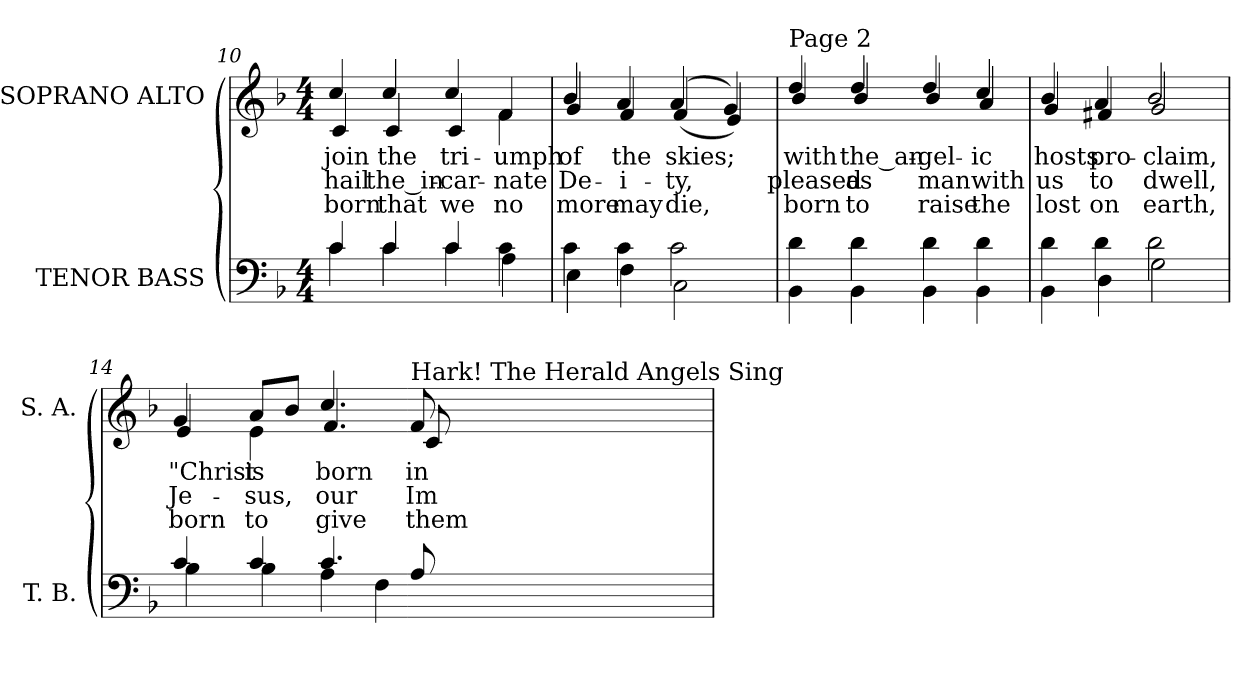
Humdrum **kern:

**kern	**kern	**text	**text	**text
*part2	*part1	*part1	*part1	*part1
*staff2	*staff1	*staff1	*staff1	*staff1
*I"TENOR BASS	*I"SOPRANO ALTO	*	*	*
*I'T. B.	*I'S. A.	*	*	*
*clefF4	*clefG2	*	*	*
*k[b-]	*k[b-]	*	*	*
*F:	*F:	*	*	*
*M4/4	*M4/4	*	*	*
=10	=10	=10	=10	=10
*^	*	*	*	*
!	!	!	!LO:LY:b:color=#000000	!LO:LY:b:color=#000000	!LO:LY:b:color=#000000
*	*	*^	*	*	*
4ci/	4ci\	4cci/	4ci/	join	hail	born
!	!	!	!	!LO:LY:b:color=#000000	!LO:LY:b:color=#000000	!LO:LY:b:color=#000000
4ci/	4ci\	4cci/	4ci/	the	the_in-	that
!	!	!	!	!LO:LY:b:color=#000000	!LO:LY:b:color=#000000	!LO:LY:b:color=#000000
4ci/	4ci\	4cci/	4ci/	tri-	-car-	we
!	!	!	!	!LO:LY:b:color=#000000	!LO:LY:b:color=#000000	!LO:LY:b:color=#000000
4ci\	4Ai\	4fi/	4fi\	-umph	-nate	no
=11	=11	=11	=11	=11	=11	=11
!	!	!	!	!LO:LY:b:color=#000000	!LO:LY:b:color=#000000	!LO:LY:b:color=#000000
4ci\	4Ei\	4b-i/	4gi/	of	De-	more
!	!	!	!	!LO:LY:b:color=#000000	!LO:LY:b:color=#000000	!LO:LY:b:color=#000000
4ci\	4Fi\	4ai/	4fi/	the	-i-	may
!	!	!	!	!LO:LY:b:color=#000000	!LO:LY:b:color=#000000	!LO:LY:b:color=#000000
2ci\	2Ci\	(4ai/	(4fi/	skies;	-ty,	die,
.	.	4gi/)	4ei/)	.	.	.
!!LO:PB:g=z	!!
=12	=12	=12	=12	=12	=12	=12
!	!	!LO:TX:a:t=Page 2	!	!	!	!
!	!	!	!	!LO:LY:b:color=#000000	!LO:LY:b:color=#000000	!LO:LY:b:color=#000000
4di\	4BB-i\	4ddi/	4b-i/	with	pleased	born
!	!	!	!	!LO:LY:b:color=#000000	!LO:LY:b:color=#000000	!LO:LY:b:color=#000000
4di\	4BB-i\	4ddi/	4b-i/	the_an-	as	to
!	!	!	!	!LO:LY:b:color=#000000	!LO:LY:b:color=#000000	!LO:LY:b:color=#000000
4di\	4BB-i\	4ddi/	4b-i/	-gel-	man	raise
!	!	!	!	!LO:LY:b:color=#000000	!LO:LY:b:color=#000000	!LO:LY:b:color=#000000
4di\	4BB-i\	4cci/	4ai/	-ic	with	the
=13	=13	=13	=13	=13	=13	=13
!	!	!	!	!LO:LY:b:color=#000000	!LO:LY:b:color=#000000	!LO:LY:b:color=#000000
4di\	4BB-i\	4b-i/	4gi/	hosts	us	lost
!	!	!	!	!LO:LY:b:color=#000000	!LO:LY:b:color=#000000	!LO:LY:b:color=#000000
4di\	4Di\	4ai/	4f#Xi/	pro-	to	on
!	!	!	!	!LO:LY:b:color=#000000	!LO:LY:b:color=#000000	!LO:LY:b:color=#000000
2di\	2Gi\	2b-i/	2gi/	-claim,	dwell,	earth,
=14	=14	=14	=14	=14	=14	=14
!	!	!	!	!LO:LY:b:color=#000000	!LO:LY:b:color=#000000	!LO:LY:b:color=#000000
4ci/	4B-i\	4gi/	4ei/	"Christ	Je-	born
!	!	!	!	!LO:LY:b:color=#000000	!LO:LY:b:color=#000000	!LO:LY:b:color=#000000
4ci/	4B-i\	8ai/L	4ei\	is	-sus,	to
.	.	8b-i/J	.	.	.	.
!	!	!	!	!LO:LY:b:color=#000000	!LO:LY:b:color=#000000	!LO:LY:b:color=#000000
4.ci/	4Ai\	4.cci/	4.fi/	born	our	give
.	4Fi\	.	.	.	.	.
!	!	!LO:TX:a:t=Hark! The Herald Angels Sing	!	!	!	!
!	!	!	!	!LO:LY:b:color=#000000	!LO:LY:b:color=#000000	!LO:LY:b:color=#000000
8Ai/	.	8fi/	8ci/	in	Im-	them
*v	*v	*	*	*	*	*
*	*v	*v	*	*	*
=	=	=	=	=
*-	*-	*-	*-	*-
